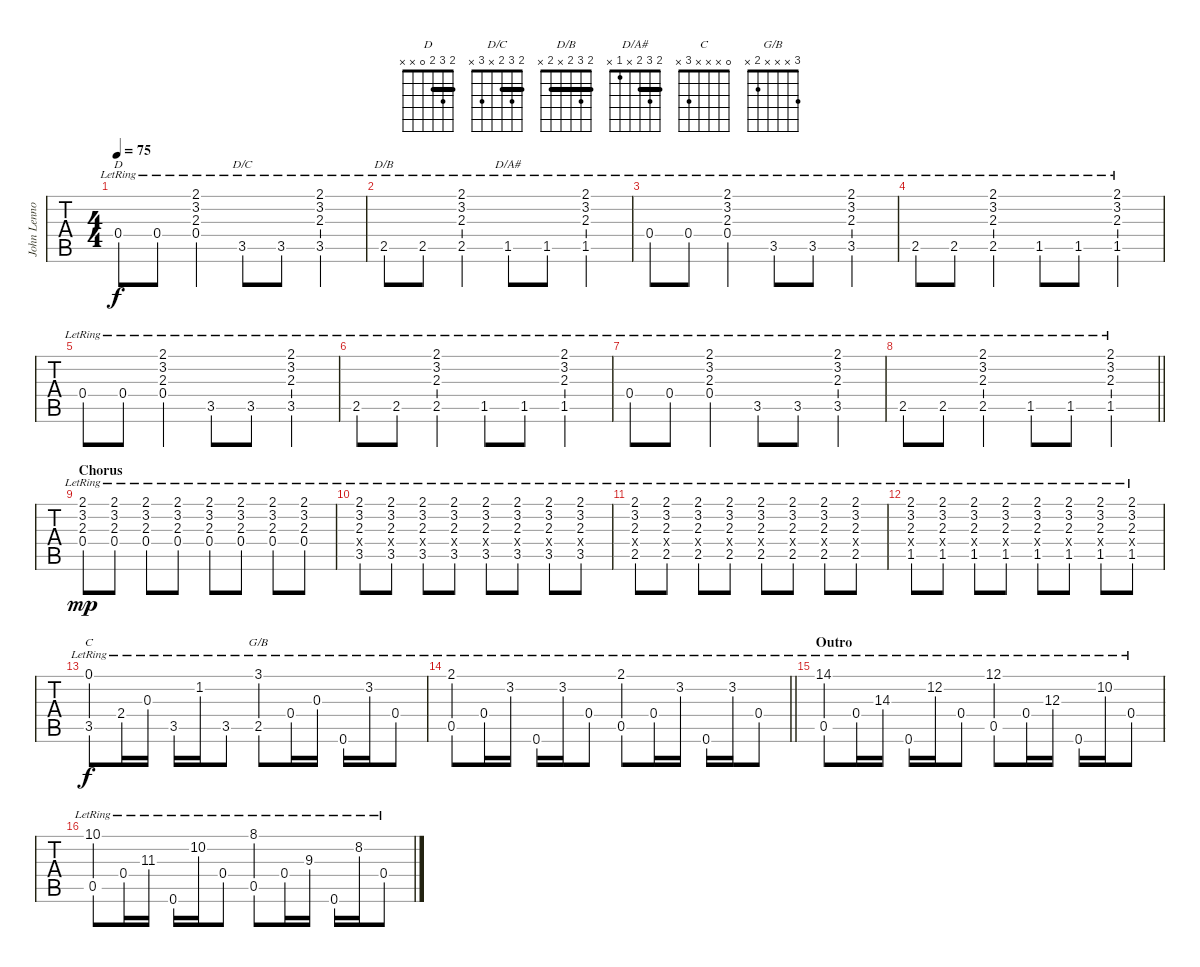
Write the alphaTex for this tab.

\track ("John Lennon's rhythm guitar" "John Lenno") {instrument acousticguitarsteel}
\staff {tabs}
\tuning (E4 B3 G3 D3 A2 D2) {hide}
\chord ("D" 2 3 2 0 x x) {barre 2}
\chord ("D/C" 2 3 2 x 3 x) {barre 2}
\chord ("D/B" 2 3 2 x 2 x) {barre 2}
\chord ("D/A#" 2 3 2 x 1 x) {barre 2}
\chord ("C" 0 x x x 3 x)
\chord ("G/B" 3 x x x 2 x)
\ts (4 4)
\tempo 75
\clef g2
\ks d
0.4{lr}.8{ch "D" dy f} 0.4{lr}.8 (2.1{lr} 3.2{lr} 2.3{lr} 0.4{lr}).4 3.5{lr}.8{ch "D/C"} 3.5{lr}.8 (2.1{lr} 3.2{lr} 2.3{lr} 3.5{lr}).4 |
2.5{lr}.8{ch "D/B"} 2.5{lr}.8 (2.1{lr} 3.2{lr} 2.3{lr} 2.5{lr}).4 1.5{lr}.8{ch "D/A#"} 1.5{lr}.8 (2.1{lr} 3.2{lr} 2.3{lr} 1.5{lr}).4 |
0.4{lr}.8 0.4{lr}.8 (2.1{lr} 3.2{lr} 2.3{lr} 0.4{lr}).4 3.5{lr}.8 3.5{lr}.8 (2.1{lr} 3.2{lr} 2.3{lr} 3.5{lr}).4 |
2.5{lr}.8 2.5{lr}.8 (2.1{lr} 3.2{lr} 2.3{lr} 2.5{lr}).4 1.5{lr}.8 1.5{lr}.8 (2.1{lr} 3.2{lr} 2.3{lr} 1.5{lr}).4 |
0.4{lr}.8 0.4{lr}.8 (2.1{lr} 3.2{lr} 2.3{lr} 0.4{lr}).4 3.5{lr}.8 3.5{lr}.8 (2.1{lr} 3.2{lr} 2.3{lr} 3.5{lr}).4 |
2.5{lr}.8 2.5{lr}.8 (2.1{lr} 3.2{lr} 2.3{lr} 2.5{lr}).4 1.5{lr}.8 1.5{lr}.8 (2.1{lr} 3.2{lr} 2.3{lr} 1.5{lr}).4 |
0.4{lr}.8 0.4{lr}.8 (2.1{lr} 3.2{lr} 2.3{lr} 0.4{lr}).4 3.5{lr}.8 3.5{lr}.8 (2.1{lr} 3.2{lr} 2.3{lr} 3.5{lr}).4 |
\barLineRight lightlight
2.5{lr}.8 2.5{lr}.8 (2.1{lr} 3.2{lr} 2.3{lr} 2.5{lr}).4 1.5{lr}.8 1.5{lr}.8 (2.1{lr} 3.2{lr} 2.3{lr} 1.5{lr}).4 |
\section ("" "Chorus")
(2.1{lr} 3.2{lr} 2.3{lr} 0.4{lr}).8{dy mp} (2.1{lr} 3.2{lr} 2.3{lr} 0.4{lr}).8 (2.1{lr} 3.2{lr} 2.3{lr} 0.4{lr}).8 (2.1{lr} 3.2{lr} 2.3{lr} 0.4{lr}).8 (2.1{lr} 3.2{lr} 2.3{lr} 0.4{lr}).8 (2.1{lr} 3.2{lr} 2.3{lr} 0.4{lr}).8 (2.1{lr} 3.2{lr} 2.3{lr} 0.4{lr}).8 (2.1{lr} 3.2{lr} 2.3{lr} 0.4{lr}).8 |
(2.1{lr} 3.2{lr} 2.3{lr} 0.4{x} 3.5{lr}).8 (2.1{lr} 3.2{lr} 2.3{lr} 0.4{x} 3.5{lr}).8 (2.1{lr} 3.2{lr} 2.3{lr} 0.4{x} 3.5{lr}).8 (2.1{lr} 3.2{lr} 2.3{lr} 0.4{x} 3.5{lr}).8 (2.1{lr} 3.2{lr} 2.3{lr} 0.4{x} 3.5{lr}).8 (2.1{lr} 3.2{lr} 2.3{lr} 0.4{x} 3.5{lr}).8 (2.1{lr} 3.2{lr} 2.3{lr} 0.4{x} 3.5{lr}).8 (2.1{lr} 3.2{lr} 2.3{lr} 0.4{x} 3.5{lr}).8 |
(2.1{lr} 3.2{lr} 2.3{lr} 0.4{x} 2.5{lr}).8 (2.1{lr} 3.2{lr} 2.3{lr} 0.4{x} 2.5{lr}).8 (2.1{lr} 3.2{lr} 2.3{lr} 0.4{x} 2.5{lr}).8 (2.1{lr} 3.2{lr} 2.3{lr} 0.4{x} 2.5{lr}).8 (2.1{lr} 3.2{lr} 2.3{lr} 0.4{x} 2.5{lr}).8 (2.1{lr} 3.2{lr} 2.3{lr} 0.4{x} 2.5{lr}).8 (2.1{lr} 3.2{lr} 2.3{lr} 0.4{x} 2.5{lr}).8 (2.1{lr} 3.2{lr} 2.3{lr} 0.4{x} 2.5{lr}).8 |
(2.1{lr} 3.2{lr} 2.3{lr} 0.4{x} 1.5{lr}).8 (2.1{lr} 3.2{lr} 2.3{lr} 0.4{x} 1.5{lr}).8 (2.1{lr} 3.2{lr} 2.3{lr} 0.4{x} 1.5{lr}).8 (2.1{lr} 3.2{lr} 2.3{lr} 0.4{x} 1.5{lr}).8 (2.1{lr} 3.2{lr} 2.3{lr} 0.4{x} 1.5{lr}).8 (2.1{lr} 3.2{lr} 2.3{lr} 0.4{x} 1.5{lr}).8 (2.1{lr} 3.2{lr} 2.3{lr} 0.4{x} 1.5{lr}).8 (2.1{lr} 3.2{lr} 2.3{lr} 0.4{x} 1.5{lr}).8 |
(0.1{lr} 3.5{lr}).8{ch "C" dy f} 2.4{lr}.16 0.3{lr}.16 3.5{lr}.16 1.2{lr}.16 3.5{lr}.8 (3.1{lr} 2.5{lr}).8{ch "G/B"} 0.4{lr}.16 0.3{lr}.16 0.6{lr}.16 3.2{lr}.16 0.4{lr}.8 |
\barLineRight lightlight
(2.1{lr} 0.5{lr}).8 0.4{lr}.16 3.2{lr}.16 0.6{lr}.16 3.2{lr}.16 0.4{lr}.8 (2.1{lr} 0.5{lr}).8 0.4{lr}.16 3.2{lr}.16 0.6{lr}.16 3.2{lr}.16 0.4{lr}.8 |
\section ("" "Outro")
(14.1{lr} 0.5{lr}).8 0.4{lr}.16 14.3{lr}.16 0.6{lr}.16 12.2{lr}.16 0.4{lr}.8 (12.1{lr} 0.5{lr}).8 0.4{lr}.16 12.3{lr}.16 0.6{lr}.16 10.2{lr}.16 0.4{lr}.8 |
(10.1{lr} 0.5{lr}).8{volume 0} 0.4{lr}.16 11.3{lr}.16 0.6{lr}.16 10.2{lr}.16 0.4{lr}.8 (8.1{lr} 0.5{lr}).8 0.4{lr}.16 9.3{lr}.16 0.6{lr}.16 8.2{lr}.16 0.4{lr}.8
